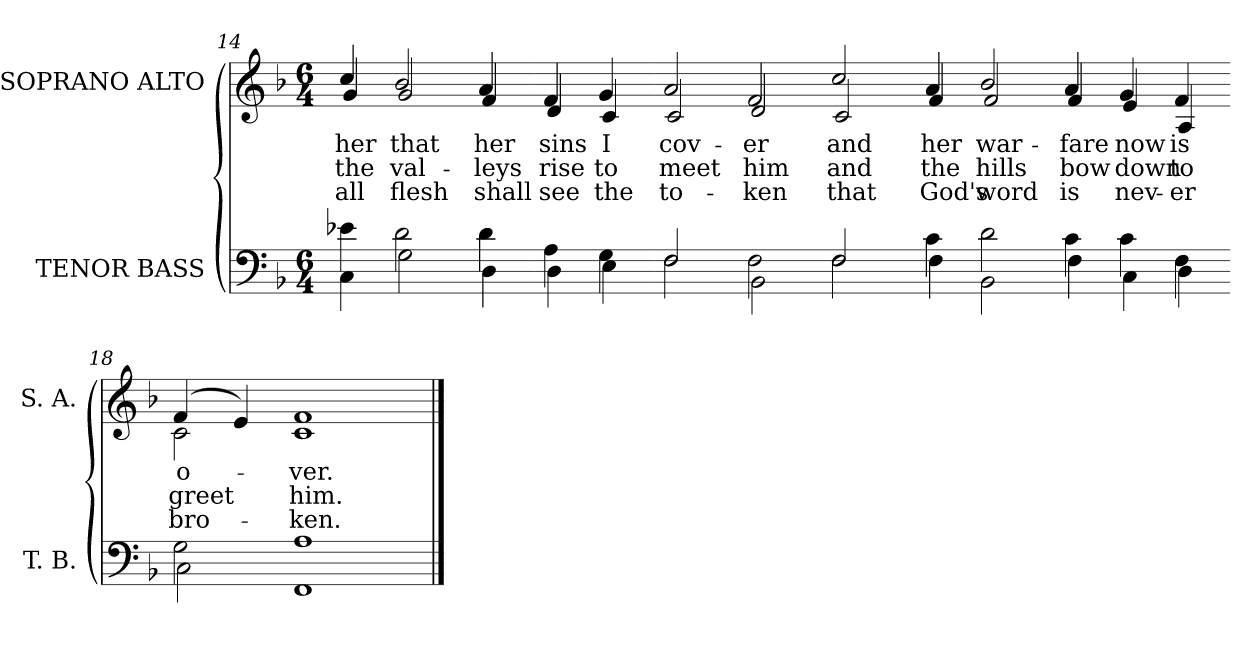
**kern	**kern	**text	**text	**text
*part2	*part1	*part1	*part1	*part1
*staff2	*staff1	*staff1	*staff1	*staff1
*I"TENOR BASS	*I"SOPRANO ALTO	*	*	*
*I'T. B.	*I'S. A.	*	*	*
*clefF4	*clefG2	*	*	*
*k[b-]	*k[b-]	*	*	*
*F:	*F:	*	*	*
*M6/4	*M6/4	*	*	*
=14	=14	=14	=14	=14
*^	*	*	*	*
!	!	!	!LO:LY:b:color=#000000	!LO:LY:b:color=#000000	!LO:LY:b:color=#000000
*	*	*^	*	*	*
4e-Xi\	4Ci\	4cci/	4gi/	her	the	all
!	!	!	!	!LO:LY:b:color=#000000	!LO:LY:b:color=#000000	!LO:LY:b:color=#000000
2di\	2Gi\	2b-i/	2gi/	that	val-	flesh
!	!	!	!	!LO:LY:b:color=#000000	!LO:LY:b:color=#000000	!LO:LY:b:color=#000000
4di\	4Di\	4ai/	4fi/	her	-leys	shall
!!LO:LB:g=z	!!
=15-	=15-	=15-	=15-	=15-	=15-	=15-
!	!	!	!	!LO:LY:b:color=#000000	!LO:LY:b:color=#000000	!LO:LY:b:color=#000000
4Ai\	4Di\	4fi/	4di/	sins	rise	see
!	!	!	!	!LO:LY:b:color=#000000	!LO:LY:b:color=#000000	!LO:LY:b:color=#000000
4Gi\	4Ei\	4gi/	4ci/	I	to	the
=16-	=16-	=16-	=16-	=16-	=16-	=16-
!	!	!	!	!LO:LY:b:color=#000000	!LO:LY:b:color=#000000	!LO:LY:b:color=#000000
2Fi/	2Fi\	2ai/	2ci/	cov-	meet	to-
!	!	!	!	!LO:LY:b:color=#000000	!LO:LY:b:color=#000000	!LO:LY:b:color=#000000
2Fi\	2BB-i\	2fi/	2di/	-er	him	-ken
!	!	!	!	!LO:LY:b:color=#000000	!LO:LY:b:color=#000000	!LO:LY:b:color=#000000
2Fi/	2Fi\	2cci/	2ci/	and	and	that
=17-	=17-	=17-	=17-	=17-	=17-	=17-
!	!	!	!	!LO:LY:b:color=#000000	!LO:LY:b:color=#000000	!LO:LY:b:color=#000000
4ci\	4Fi\	4ai/	4fi/	her	the	God's
!	!	!	!	!LO:LY:b:color=#000000	!LO:LY:b:color=#000000	!LO:LY:b:color=#000000
2di\	2BB-i\	2b-i/	2fi/	war-	hills	word
!	!	!	!	!LO:LY:b:color=#000000	!LO:LY:b:color=#000000	!LO:LY:b:color=#000000
4ci\	4Fi\	4ai/	4fi/	-fare	bow	is
!	!	!	!	!LO:LY:b:color=#000000	!LO:LY:b:color=#000000	!LO:LY:b:color=#000000
4ci\	4Ci\	4gi/	4ei/	now	down	nev-
!	!	!	!	!LO:LY:b:color=#000000	!LO:LY:b:color=#000000	!LO:LY:b:color=#000000
4Fi\	4Di\	4fi/	4Ai/	is	to	-er
=18-	=18-	=18-	=18-	=18-	=18-	=18-
!	!	!	!	!LO:LY:b:color=#000000	!LO:LY:b:color=#000000	!LO:LY:b:color=#000000
2Gi\	2Ci\	(4fi/	2ci\	o-	greet	bro-
.	.	4ei/)	.	.	.	.
!	!	!	!	!LO:LY:b:color=#000000	!LO:LY:b:color=#000000	!LO:LY:b:color=#000000
1Ai	1FFi	1fi	1ci	-ver.	him.	-ken.
*v	*v	*	*	*	*	*
*	*v	*v	*	*	*
==	==	==	==	==
*-	*-	*-	*-	*-
